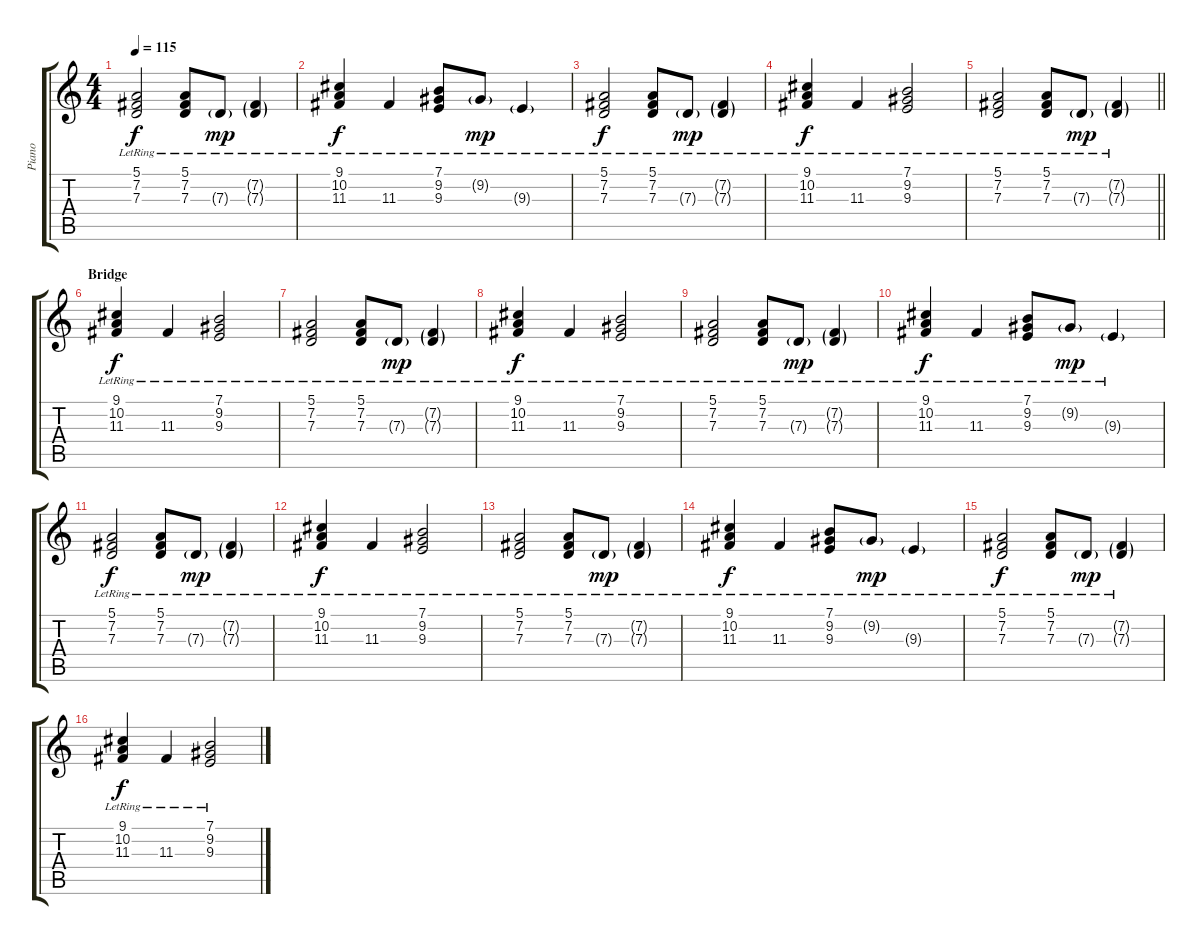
\track ("Piano " "Piano ") {instrument acousticgrandpiano}
\staff {score tabs}
\tuning (E4 B3 G3 D3 A2 E2) {hide}
\ts (4 4)
\tempo 115
\clef g2
\ks c
(5.1{lr} 7.2{lr} 7.3{lr}).2{dy f} (5.1{lr} 7.2{lr} 7.3{lr}).8 7.3{g lr}.8{dy mp} (7.2{g lr} 7.3{g lr}).4 |
(9.1{lr} 10.2{lr} 11.3{lr}).4{dy f} 11.3{lr}.4 (7.1{lr} 9.2{lr} 9.3{lr}).8 9.2{g lr}.8{dy mp} 9.3{g lr}.4 |
(5.1{lr} 7.2{lr} 7.3{lr}).2{dy f} (5.1{lr} 7.2{lr} 7.3{lr}).8 7.3{g lr}.8{dy mp} (7.2{g lr} 7.3{g lr}).4 |
(9.1{lr} 10.2{lr} 11.3{lr}).4{dy f} 11.3{lr}.4 (7.1{lr} 9.2{lr} 9.3{lr}).2 |
\barLineRight lightlight
(5.1{lr} 7.2{lr} 7.3{lr}).2 (5.1{lr} 7.2{lr} 7.3{lr}).8 7.3{g lr}.8{dy mp} (7.2{g lr} 7.3{g lr}).4 |
\section ("" "Bridge")
(9.1{lr} 10.2{lr} 11.3{lr}).4{dy f} 11.3{lr}.4 (7.1{lr} 9.2{lr} 9.3{lr}).2 |
(5.1{lr} 7.2{lr} 7.3{lr}).2 (5.1{lr} 7.2{lr} 7.3{lr}).8 7.3{g lr}.8{dy mp} (7.2{g lr} 7.3{g lr}).4 |
(9.1{lr} 10.2{lr} 11.3{lr}).4{dy f} 11.3{lr}.4 (7.1{lr} 9.2{lr} 9.3{lr}).2 |
(5.1{lr} 7.2{lr} 7.3{lr}).2 (5.1{lr} 7.2{lr} 7.3{lr}).8 7.3{g lr}.8{dy mp} (7.2{g lr} 7.3{g lr}).4 |
(9.1{lr} 10.2{lr} 11.3{lr}).4{dy f} 11.3{lr}.4 (7.1{lr} 9.2{lr} 9.3{lr}).8 9.2{g lr}.8{dy mp} 9.3{g lr}.4 |
(5.1{lr} 7.2{lr} 7.3{lr}).2{dy f} (5.1{lr} 7.2{lr} 7.3{lr}).8 7.3{g lr}.8{dy mp} (7.2{g lr} 7.3{g lr}).4 |
(9.1{lr} 10.2{lr} 11.3{lr}).4{dy f} 11.3{lr}.4 (7.1{lr} 9.2{lr} 9.3{lr}).2 |
(5.1{lr} 7.2{lr} 7.3{lr}).2 (5.1{lr} 7.2{lr} 7.3{lr}).8 7.3{g lr}.8{dy mp} (7.2{g lr} 7.3{g lr}).4 |
(9.1{lr} 10.2{lr} 11.3{lr}).4{dy f} 11.3{lr}.4 (7.1{lr} 9.2{lr} 9.3{lr}).8 9.2{g lr}.8{dy mp} 9.3{g lr}.4 |
(5.1{lr} 7.2{lr} 7.3{lr}).2{dy f} (5.1{lr} 7.2{lr} 7.3{lr}).8 7.3{g lr}.8{dy mp} (7.2{g lr} 7.3{g lr}).4 |
(9.1{lr} 10.2{lr} 11.3{lr}).4{dy f} 11.3{lr}.4 (7.1{lr} 9.2{lr} 9.3{lr}).2
